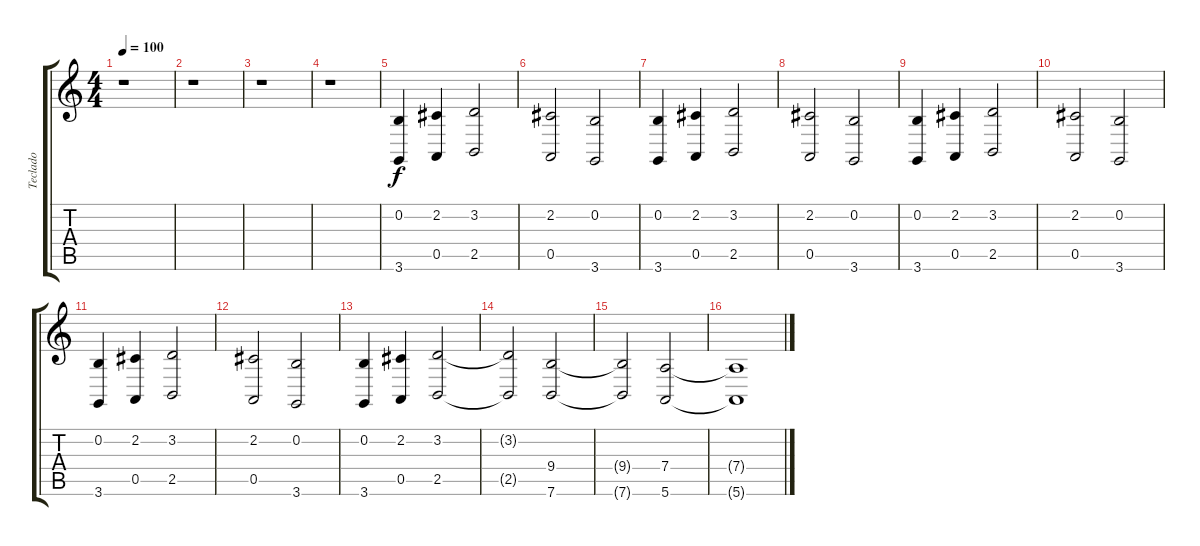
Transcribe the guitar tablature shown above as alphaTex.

\track ("Teclado" "Teclado") {instrument stringensemble2}
\staff {score tabs}
\tuning (E4 B3 G3 D3 A2 E2) {hide}
\ts (4 4)
\tempo 100
\clef g2
\ks c
r.1{dy f instrument stringensemble2} |
r.1 |
r.1 |
r.1 |
(0.2 3.6).4 (2.2 0.5).4 (3.2 2.5).2 |
(2.2 0.5).2 (0.2 3.6).2 |
(0.2 3.6).4 (2.2 0.5).4 (3.2 2.5).2 |
(2.2 0.5).2 (0.2 3.6).2 |
(0.2 3.6).4 (2.2 0.5).4 (3.2 2.5).2 |
(2.2 0.5).2 (0.2 3.6).2 |
(0.2 3.6).4 (2.2 0.5).4 (3.2 2.5).2 |
(2.2 0.5).2 (0.2 3.6).2 |
(0.2 3.6).4 (2.2 0.5).4 (3.2 2.5).2 |
(3.2{t} 2.5{t}).2 (9.4 7.6).2 |
(9.4{t} 7.6{t}).2 (7.4 5.6).2 |
(7.4{t} 5.6{t}).1
